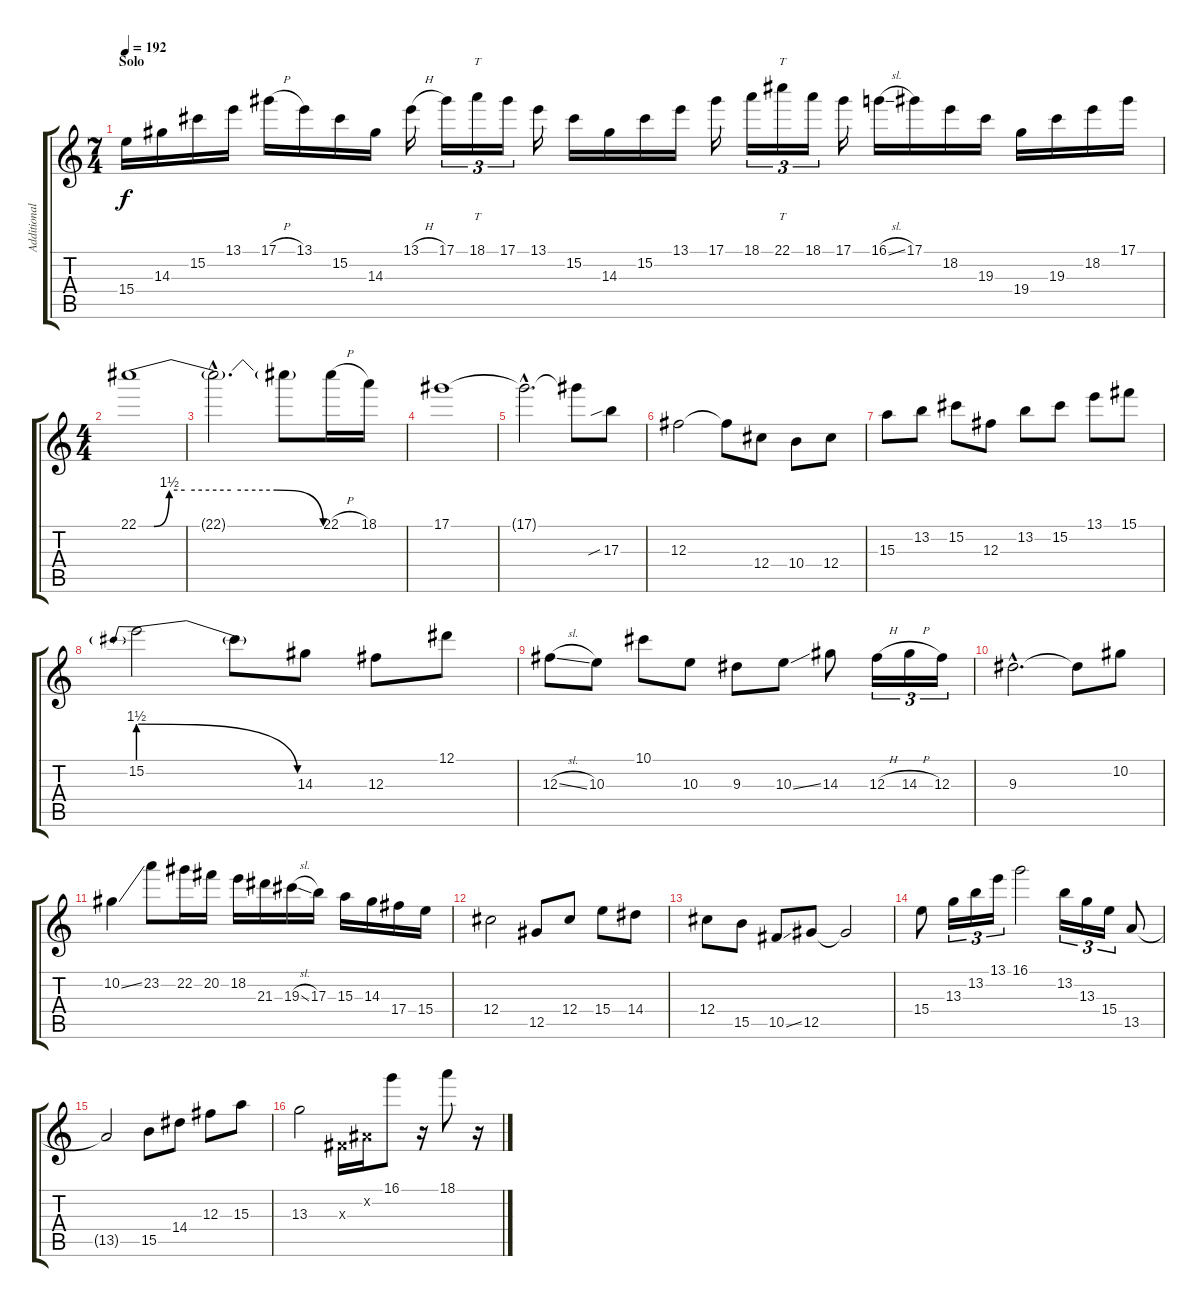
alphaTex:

\track ("Additional Guitar" "Additional") {instrument distortionguitar}
\staff {score tabs}
\tuning (Eb4 Bb3 Gb3 Db3 Ab2 Eb2) {hide}
\ts (7 4)
\section ("" "Solo")
\tempo 192
\clef g2
\ks c
15.4.16{dy f instrument overdrivenguitar} 14.3.16 15.2.16 13.1.16 17.1{h}.16 13.1.16 15.2.16 14.3.16 13.1{h}.16 17.1.16{tu (3 2)} 18.1.16{tt tu (3 2)} 17.1.16{tu (3 2)} 13.1.16 15.2.16 14.3.16 15.2.16 13.1.16 17.1.16 18.1.16{tu (3 2)} 22.1.16{tt tu (3 2)} 18.1.16{tu (3 2)} 17.1.16 16.1{sl}.16 17.1.16 18.2.16 19.3.16 19.4.16 19.3.16 18.2.16 17.1.16 |
\ts (4 4)
22.1{be (custom 0 0 5 0 10 6 15 6 30 6 45 6 60 0)}.1 |
22.1{hac t}.2{d} 22.1{t}.8 22.1{h}.16 18.1.16 |
17.1.1 |
17.1{hac t}.2{d} 17.1{t}.8 17.3{sib}.8 |
12.3.2 12.3{t}.8 12.4.8 10.4.8 12.4.8 |
15.3.8 13.2.8 15.2.8 12.3.8 13.2.8 15.2.8 13.1.8 15.1.8 |
15.2{be (prebendrelease 0 6 60 0)}.2 15.2{t}.8 14.3.8 12.3.8 12.1.8 |
12.3{sl}.8 10.3.8 10.1.8 10.3.8 9.3.8 10.3{ss}.8 14.3.8 12.3{h}.16{tu (3 2)} 14.3{h}.16{tu (3 2)} 12.3.16{tu (3 2)} |
9.3{hac}.2{d} 9.3{t}.8 10.2.8 |
10.2{ss}.4 23.2.8 22.2.16 20.2.16 18.2.16 21.3.16 19.3{sl}.16 17.3.16 15.3.16 14.3.16 17.4.16 15.4.16 |
12.4.2 12.5.8 12.4.8 15.4.8 14.4.8 |
12.4.8 15.5.8 10.5{ss}.8 12.5.8 12.5{t}.2 |
15.4.8 13.3.16{tu (3 2)} 13.2.16{tu (3 2)} 13.1.16{tu (3 2)} 16.1.2 13.2.16{tu (3 2)} 13.3.16{tu (3 2)} 15.4.16{tu (3 2)} 13.5.8 |
13.5{t}.2 15.5.8 14.4.8 12.3.8 15.3.8 |
13.3.2 0.3{x}.16 0.2{x}.16 16.1.8 r.16 18.1.8 r.16
